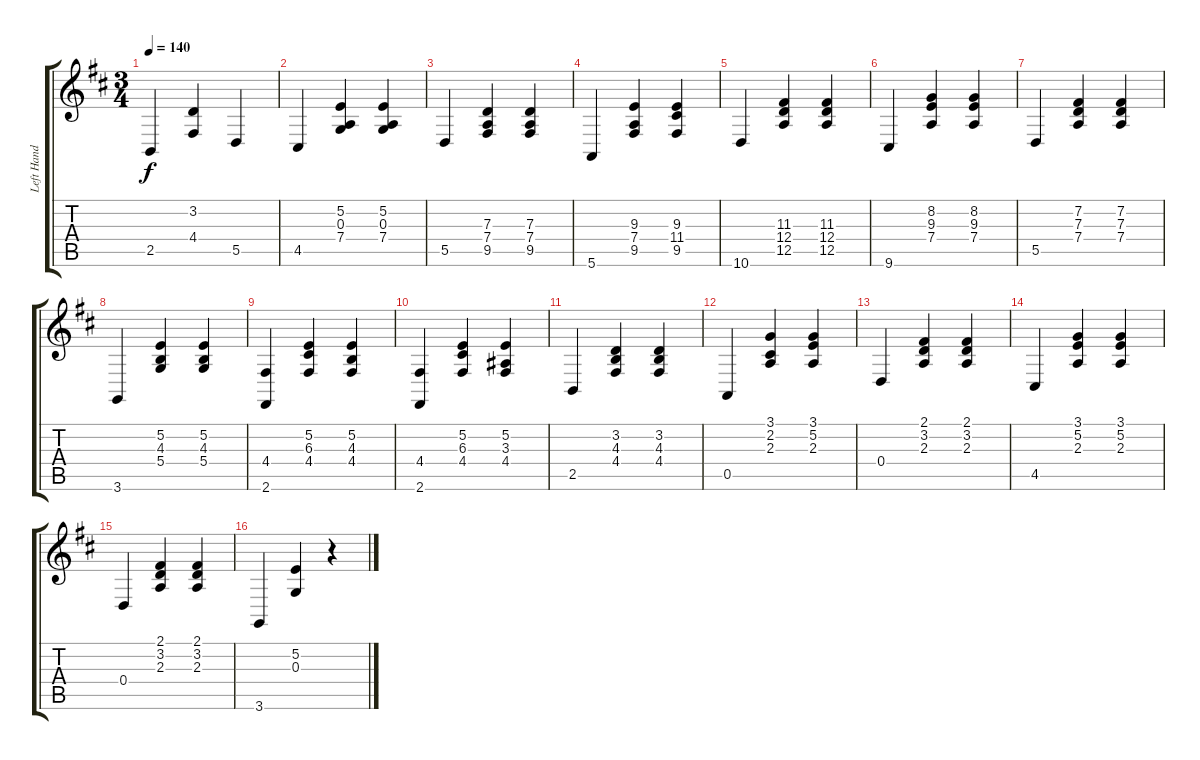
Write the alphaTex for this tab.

\track ("Left Hand Rythem" "Left Hand ") {instrument acousticgrandpiano}
\staff {score tabs}
\tuning (E4 B3 G3 D3 A2 E2) {hide}
\ts (3 4)
\tempo 140
\clef g2
\ks d
2.5.4{dy f} (3.2 4.4).4 5.5.4 |
4.5.4 (5.2 0.3 7.4).4 (5.2 0.3 7.4).4 |
5.5.4 (7.3 7.4 9.5).4 (7.3 7.4 9.5).4 |
5.6.4 (9.3 7.4 9.5).4 (9.3 11.4 9.5).4 |
10.6.4 (11.3 12.4 12.5).4 (11.3 12.4 12.5).4 |
9.6.4 (8.2 9.3 7.4).4 (8.2 9.3 7.4).4 |
5.5.4 (7.2 7.3 7.4).4 (7.2 7.3 7.4).4 |
3.6.4 (5.2 4.3 5.4).4 (5.2 4.3 5.4).4 |
(4.4 2.6).4 (5.2 6.3 4.4).4 (5.2 4.3 4.4).4 |
(4.4 2.6).4 (5.2 6.3 4.4).4 (5.2 3.3 4.4).4 |
2.5.4 (3.2 4.3 4.4).4 (3.2 4.3 4.4).4 |
0.5.4 (3.1 2.2 2.3).4 (3.1 5.2 2.3).4 |
0.4.4 (2.1 3.2 2.3).4 (2.1 3.2 2.3).4 |
4.5.4 (3.1 5.2 2.3).4 (3.1 5.2 2.3).4 |
0.4.4 (2.1 3.2 2.3).4 (2.1 3.2 2.3).4 |
3.6.4 (5.2 0.3).4 r.4
